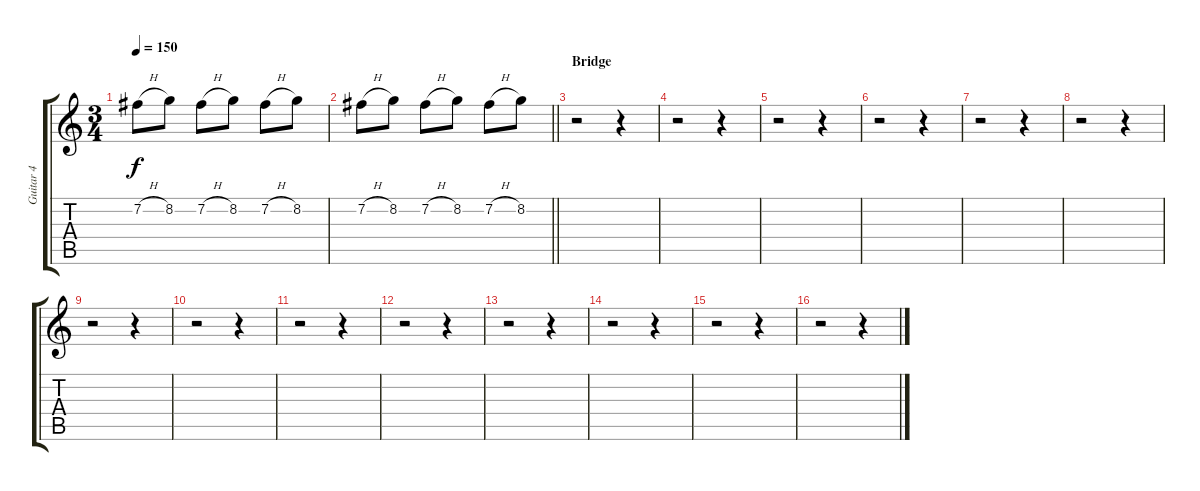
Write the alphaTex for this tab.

\track ("Guitar 4" "Guitar 4") {instrument distortionguitar}
\staff {score tabs}
\tuning (E4 B3 G3 D3 A2 E2) {hide}
\ts (3 4)
\tempo 150
\clef g2
\ks c
7.2{h}.8{dy f} 8.2.8 7.2{h}.8 8.2.8 7.2{h}.8 8.2.8 |
\barLineRight lightlight
7.2{h}.8 8.2.8 7.2{h}.8 8.2.8 7.2{h}.8 8.2.8 |
\section ("" "Bridge")
r.2 r.4 |
r.2 r.4 |
r.2 r.4 |
r.2 r.4 |
r.2 r.4 |
r.2 r.4 |
r.2 r.4 |
r.2 r.4 |
r.2 r.4 |
r.2 r.4 |
r.2 r.4 |
r.2 r.4 |
r.2 r.4 |
r.2 r.4
